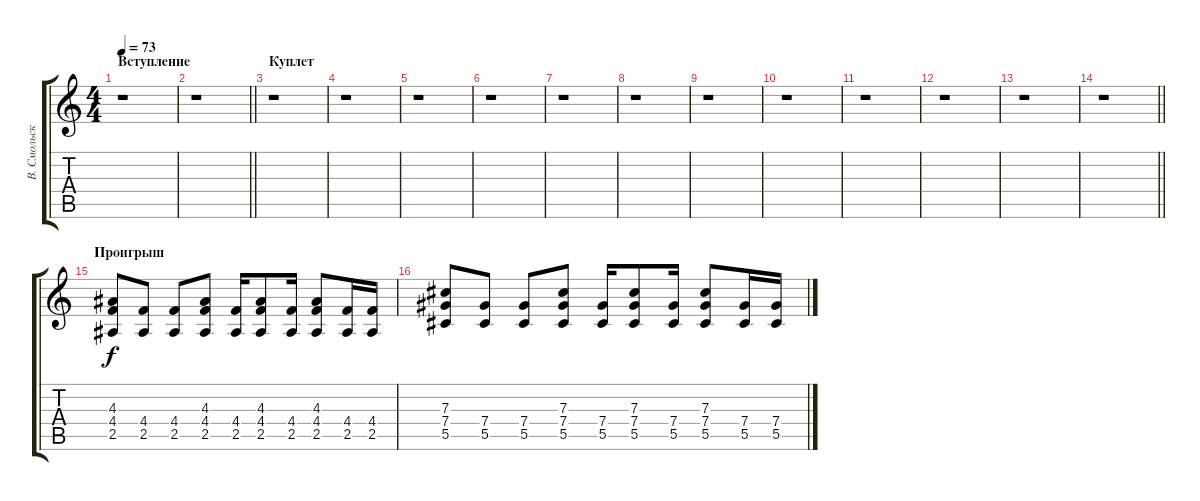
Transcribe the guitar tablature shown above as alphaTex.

\track ("В. Смольский" "В. Смольск") {instrument distortionguitar}
\staff {score tabs}
\tuning (Eb4 Bb3 Gb3 Db3 Ab2 Eb2) {hide}
\ts (4 4)
\section ("" "Вступление")
\tempo 73
\clef g2
\ks c
r.1{dy f instrument distortionguitar} |
\barLineRight lightlight
r.1 |
\section ("" "Куплет")
r.1 |
r.1 |
r.1 |
r.1 |
r.1 |
r.1 |
r.1 |
r.1 |
r.1 |
r.1 |
r.1 |
\barLineRight lightlight
r.1 |
\section ("" "Проигрыш")
(4.3 4.4 2.5).8{volume 16 instrument distortionguitar} (4.4 2.5).8 (4.4 2.5).8 (4.3 4.4 2.5).8 (4.4 2.5).16 (4.3 4.4 2.5).8 (4.4 2.5).16 (4.3 4.4 2.5).8 (4.4 2.5).16 (4.4 2.5).16 |
(7.3 7.4 5.5).8 (7.4 5.5).8 (7.4 5.5).8 (7.3 7.4 5.5).8 (7.4 5.5).16 (7.3 7.4 5.5).8 (7.4 5.5).16 (7.3 7.4 5.5).8 (7.4 5.5).16 (7.4 5.5).16
